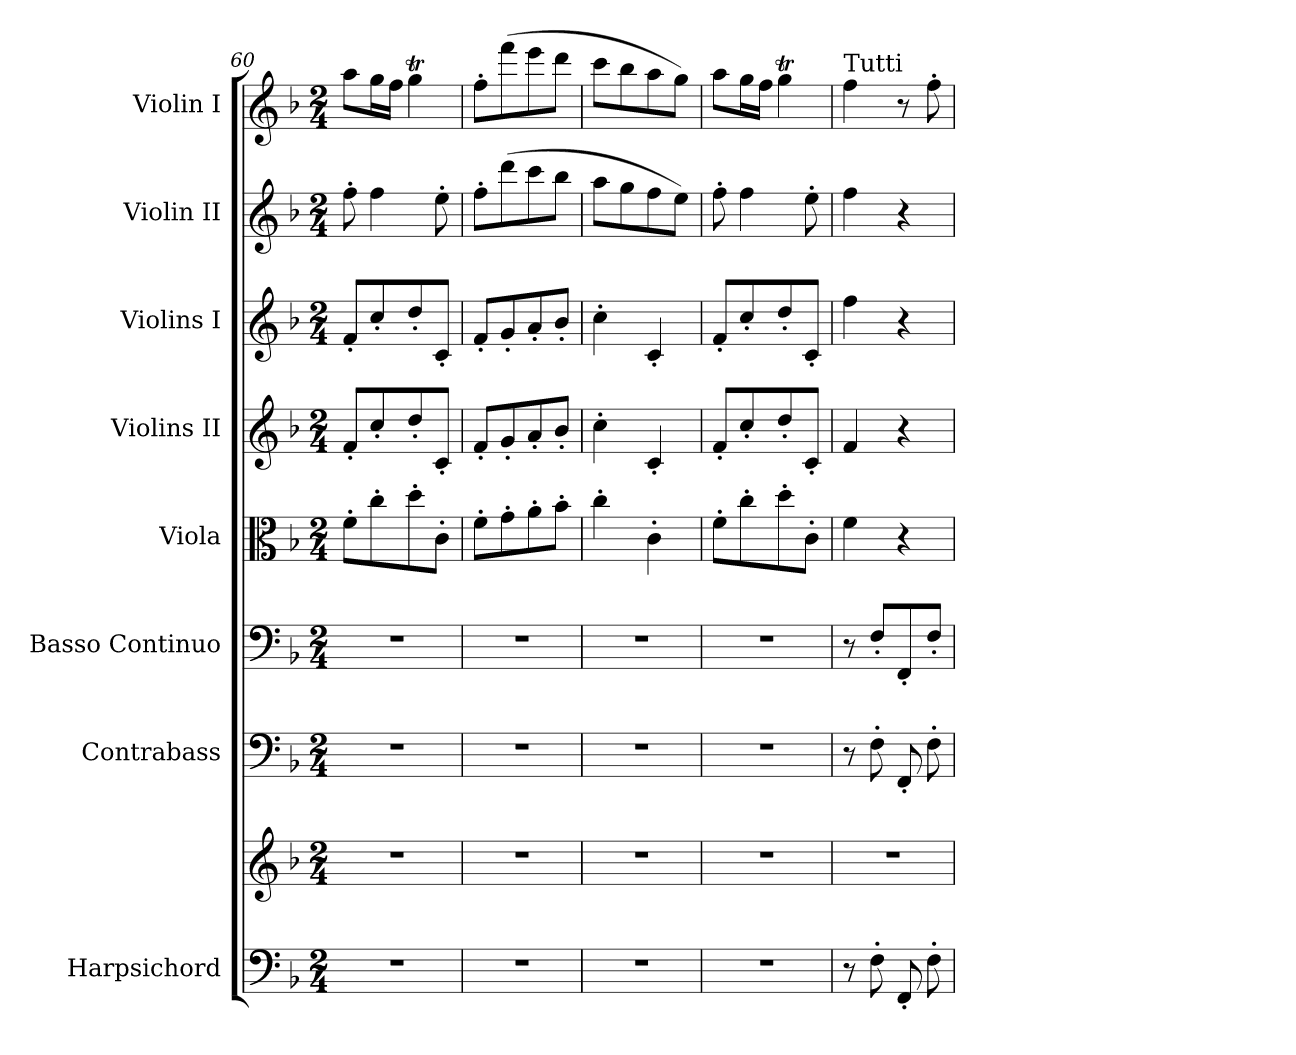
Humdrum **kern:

**kern	**kern	**kern	**kern	**kern	**kern	**kern	**kern	**kern
*part8	*part8	*part7	*part6	*part5	*part4	*part3	*part2	*part1
*staff9	*staff8	*staff7	*staff6	*staff5	*staff4	*staff3	*staff2	*staff1
*I"Harpsichord	*	*I"Contrabass	*I"Basso Continuo	*I"Viola	*I"Violins II	*I"Violins I	*I"Violin II	*I"Violin I
*I'Hch.	*	*I'Cb.	*I'B.C.	*I'Vla.	*I'Vlns. II	*I'Vlns. I	*I'Vln. II	*I'Vln. I
*clefF4	*clefG2	*clefF4	*clefF4	*clefC3	*clefG2	*clefG2	*clefG2	*clefG2
*	*	*ITrd7c12	*	*	*	*	*	*
*k[b-]	*k[b-]	*k[b-]	*k[b-]	*k[b-]	*k[b-]	*k[b-]	*k[b-]	*k[b-]
*M2/4	*M2/4	*M2/4	*M2/4	*M2/4	*M2/4	*M2/4	*M2/4	*M2/4
=60	=60	=60	=60	=60	=60	=60	=60	=60
2r	2r	2r	2r	8f'\L	8f'/L	8f'/L	8ff'\	8aa\L
.	.	.	.	8cc'\	8cc'/	8cc'/	4ff\	16gg\L
.	.	.	.	.	.	.	.	16ff\JJ
.	.	.	.	8dd'\	8dd'/	8dd'/	.	4ggT\
.	.	.	.	8c'\J	8c'/J	8c'/J	8ee'\	.
=61	=61	=61	=61	=61	=61	=61	=61	=61
2r	2r	2r	2r	8f'\L	8f'/L	8f'/L	8ff'\L	8ff'\L
.	.	.	.	8g'\	8g'/	8g'/	(>8ddd\	(>8fff\
.	.	.	.	8a'\	8a'/	8a'/	8ccc\	8eee\
.	.	.	.	8b-'\J	8b-'/J	8b-'/J	8bb-\J	8ddd\J
!!LO:LB:g=z
=62	=62	=62	=62	=62	=62	=62	=62	=62
2r	2r	2r	2r	4cc'\	4cc'\	4cc'\	8aa\L	8ccc\L
.	.	.	.	.	.	.	8gg\	8bb-\
.	.	.	.	4c'\	4c'/	4c'/	8ff\	8aa\
.	.	.	.	.	.	.	8ee\J)	8gg\J)
=63	=63	=63	=63	=63	=63	=63	=63	=63
2r	2r	2r	2r	8f'\L	8f'/L	8f'/L	8ff'\	8aa\L
.	.	.	.	8cc'\	8cc'/	8cc'/	4ff\	16gg\L
.	.	.	.	.	.	.	.	16ff\JJ
.	.	.	.	8dd'\	8dd'/	8dd'/	.	4ggT\
.	.	.	.	8c'\J	8c'/J	8c'/J	8ee'\	.
=64	=64	=64	=64	=64	=64	=64	=64	=64
!	!	!	!	!	!	!	!	!LO:TX:a:t=Tutti
8r	2r	8r	8r	4f\	4f/	4ff\	4ff\	4ff\
8F'\	.	8FF'\	8F'/L	.	.	.	.	.
8FF'/	.	8FFF'/	8FF'/	4r	4r	4r	4r	8r
8F'\	.	8FF'\	8F'/J	.	.	.	.	8ff'\
=	=	=	=	=	=	=	=	=
*-	*-	*-	*-	*-	*-	*-	*-	*-
